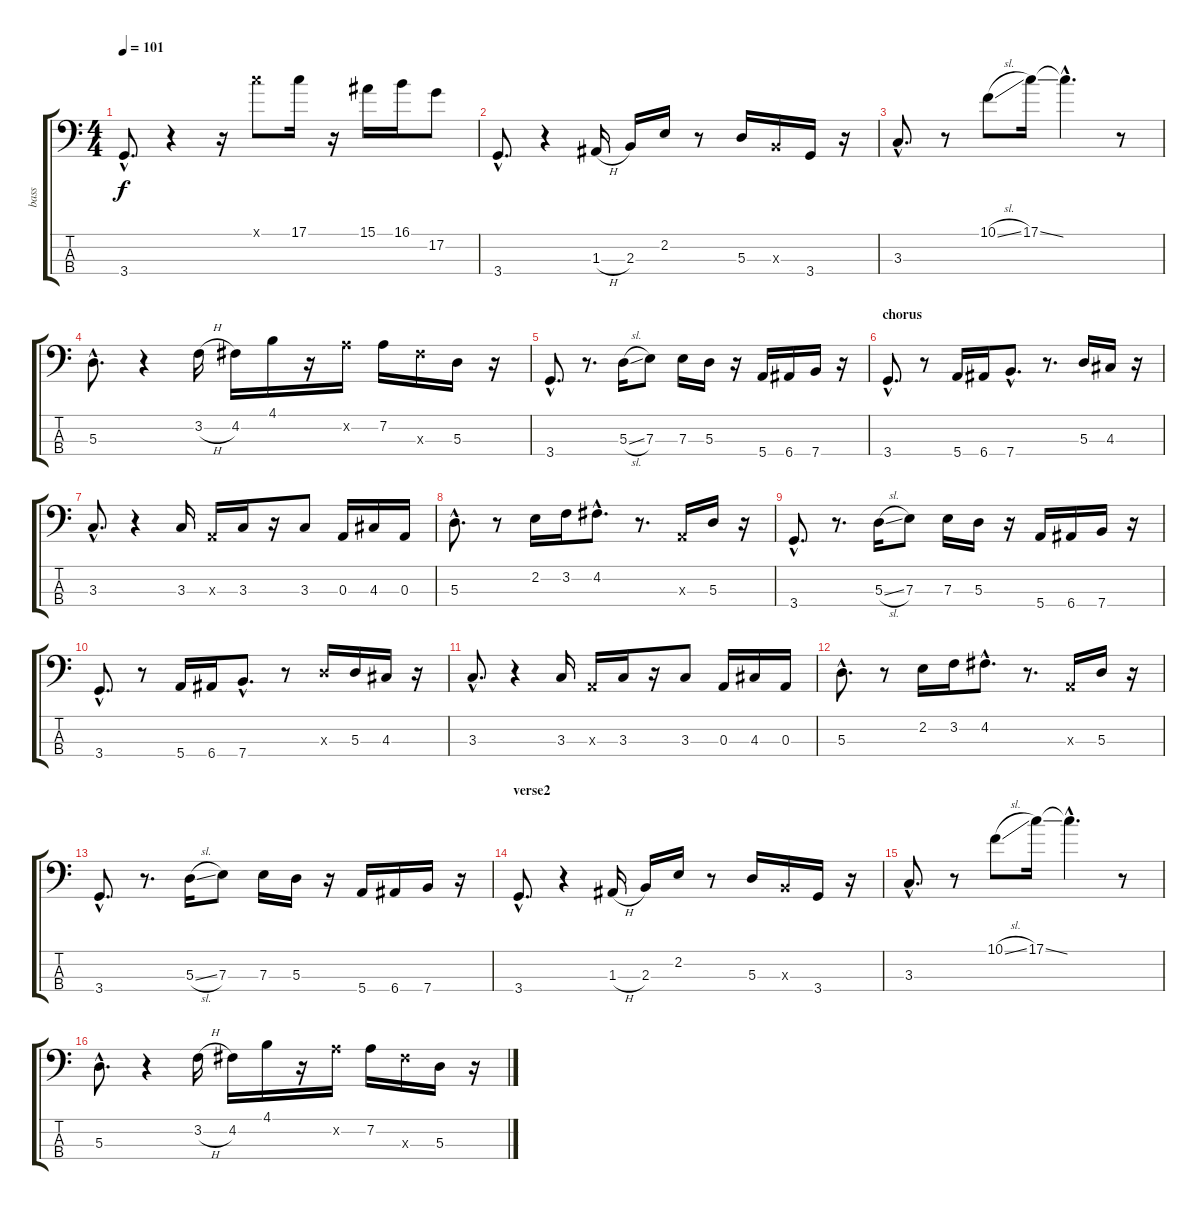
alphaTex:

\track ("bass" "bass") {instrument electricbassfinger}
\staff {score tabs}
\tuning (G2 D2 A1 E1) {hide}
\ts (4 4)
\tempo 101
\clef f4
\ks c
3.4{hac}.8{d dy f} r.4 r.16 17.1{x}.8 17.1.16 r.16 15.1.16 16.1.16 17.2.8 |
3.4{hac}.8{d} r.4 1.3{h}.16 2.3.16 2.2.16 r.8 5.3.16 2.3{x}.16 3.4.16 r.16 |
3.3{hac}.8{d} r.8 10.1{sl}.8 17.1{ss}.16 17.1{hac t}.4{d} r.8 |
5.3{hac}.8{d} r.4 3.2{h}.16 4.2.16 4.1.16 r.16 7.2{x}.16 7.2.16 9.3{x}.16 5.3.16 r.16 |
3.4{hac}.8{d} r.8{d} 5.3{sl}.16 7.3.8 7.3.16 5.3.16 r.16 5.4.16 6.4.16 7.4.16 r.16 |
\section ("" "chorus")
3.4{hac}.8{d} r.8 5.4.16 6.4.16 7.4{hac}.8{d} r.8{d} 5.3.16 4.3.16 r.16 |
3.3{hac}.8{d} r.4 3.3.16 0.3{x}.16 3.3.16 r.16 3.3.8 0.3.16 4.3.16 0.3.16 |
5.3{hac}.8{d} r.8 2.2.16 3.2.16 4.2{hac}.8{d} r.8{d} 0.3{x}.16 5.3.16 r.16 |
3.4{hac}.8{d} r.8{d} 5.3{sl}.16 7.3.8 7.3.16 5.3.16 r.16 5.4.16 6.4.16 7.4.16 r.16 |
3.4{hac}.8{d} r.8 5.4.16 6.4.16 7.4{hac}.8{d} r.8 5.3{x}.16 5.3.16 4.3.16 r.16 |
3.3{hac}.8{d} r.4 3.3.16 0.3{x}.16 3.3.16 r.16 3.3.8 0.3.16 4.3.16 0.3.16 |
5.3{hac}.8{d} r.8 2.2.16 3.2.16 4.2{hac}.8{d} r.8{d} 0.3{x}.16 5.3.16 r.16 |
3.4{hac}.8{d} r.8{d} 5.3{sl}.16 7.3.8 7.3.16 5.3.16 r.16 5.4.16 6.4.16 7.4.16 r.16 |
\section ("" "verse2")
3.4{hac}.8{d} r.4 1.3{h}.16 2.3.16 2.2.16 r.8 5.3.16 2.3{x}.16 3.4.16 r.16 |
3.3{hac}.8{d} r.8 10.1{sl}.8 17.1{ss}.16 17.1{hac t}.4{d} r.8 |
5.3{hac}.8{d} r.4 3.2{h}.16 4.2.16 4.1.16 r.16 7.2{x}.16 7.2.16 9.3{x}.16 5.3.16 r.16
